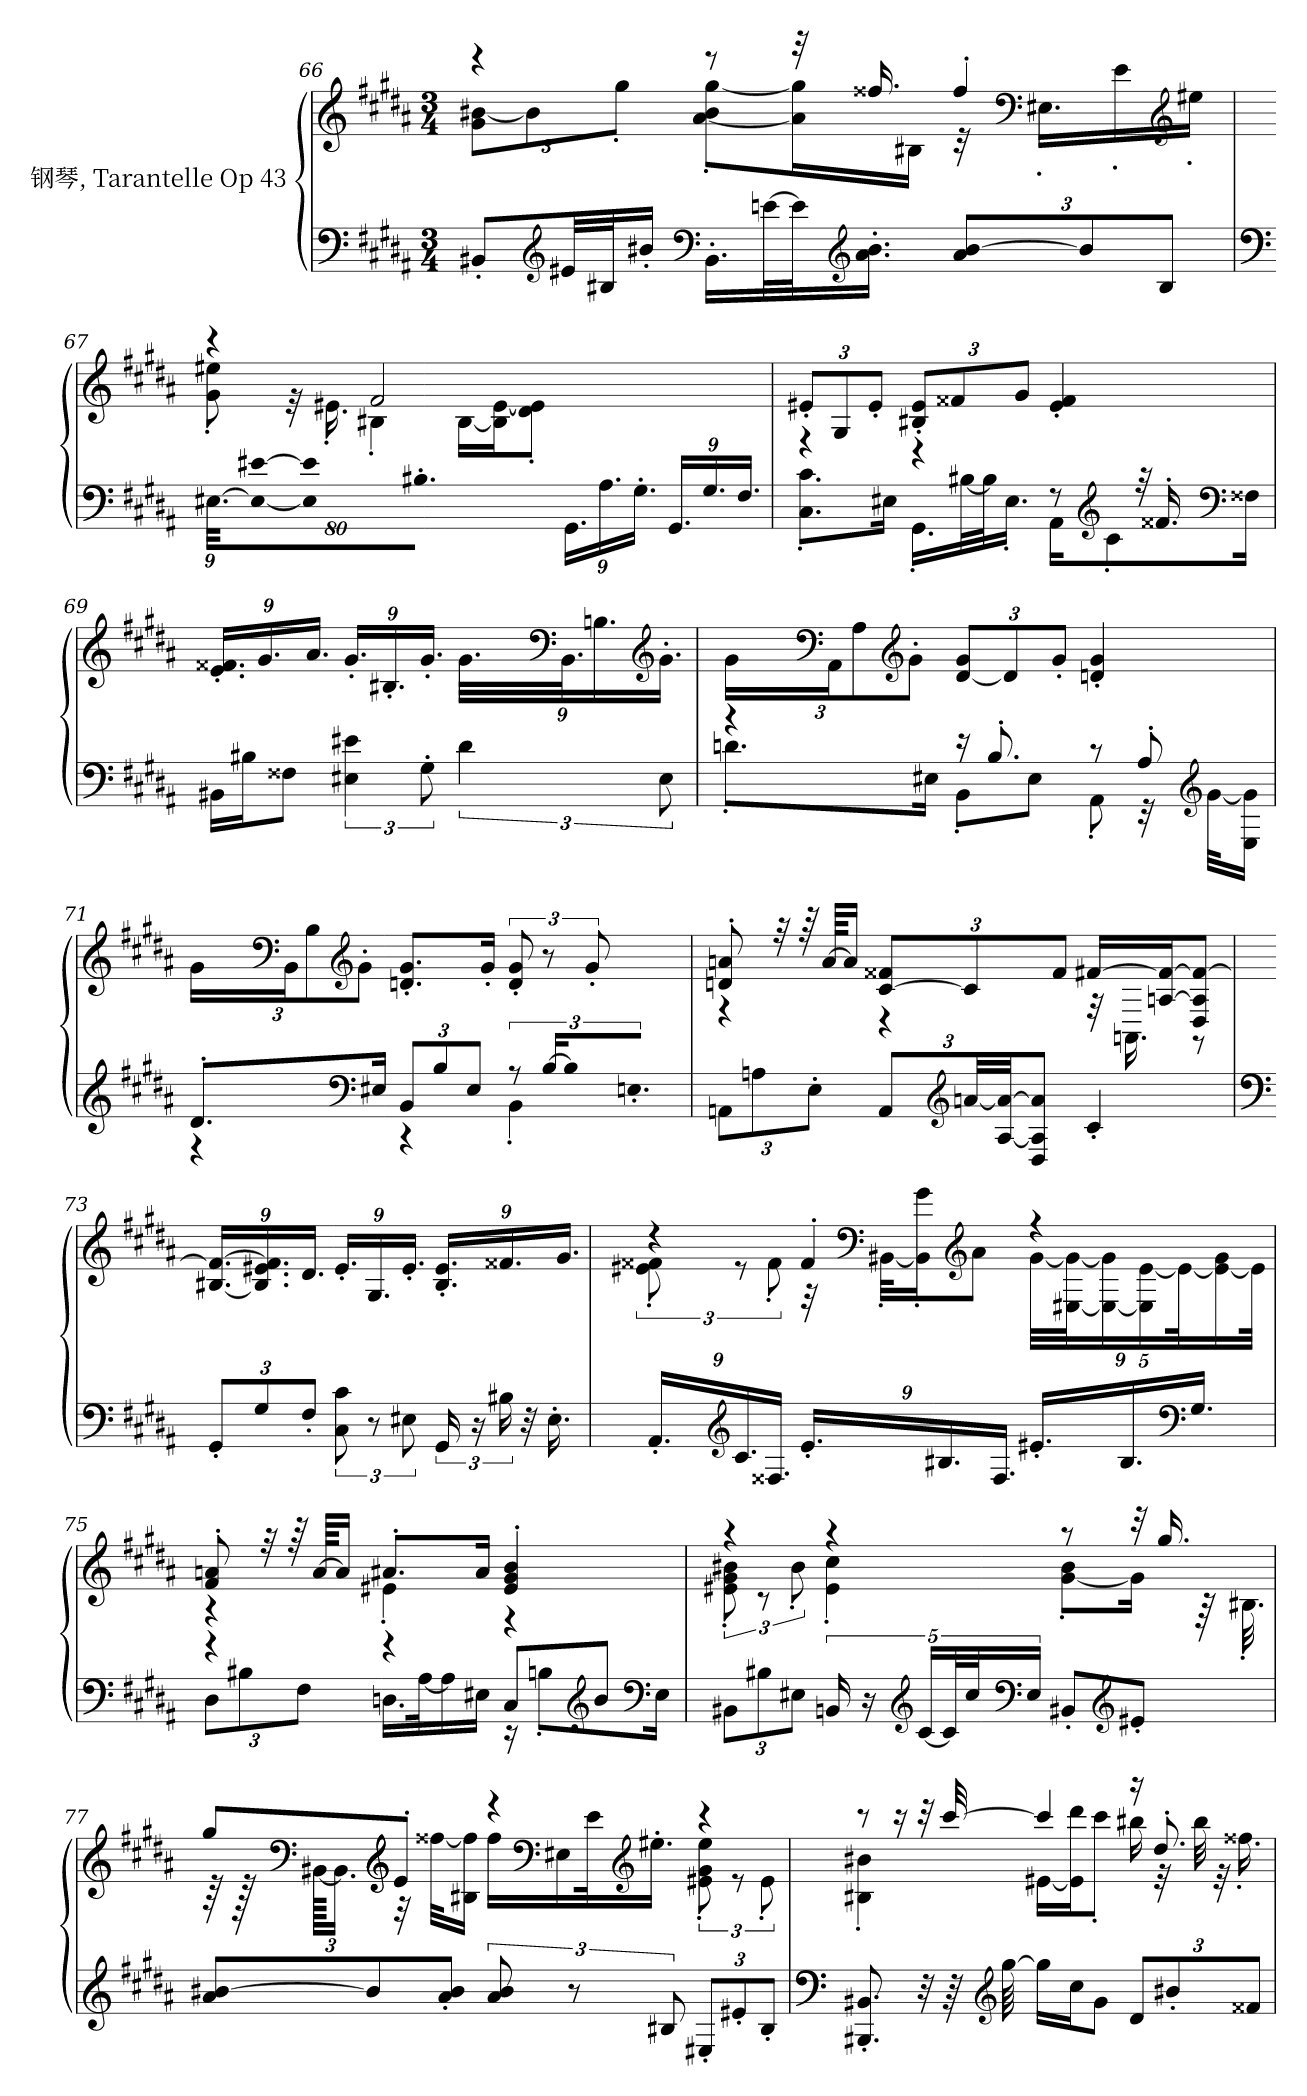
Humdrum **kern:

**kern	**kern
*part1	*part1
*staff2	*staff1
*I"钢琴, Tarantelle Op 43	*
!!LO:LB:g=z
*clefF4	*clefG2
*k[f#c#g#d#a#]	*k[f#c#g#d#a#]
*M3/4	*M3/4
=66	=66
*	*^
*	*	*Xbrackettup
8BB#X'/L	4r	12g#\ [12b#X\L
.	.	12b#\]
*clefG2	*	*
32e#X/LL	.	.
32B#X/J	.	.
.	.	12gg#'\J
16b#X'/JJ	.	.
*clefF4	*	*
16.BB#'\LL	8r	[8a#\' 8b#\' [8gg#\'L
[32en\L	.	.
32e\J]	32r	16a#\] 16gg#\]L
*clefG2	*	*
16.a#\' 16.b#\'JJ	16.ff##X/	.
.	.	16B#X\JJ
*Xbrackettup	*	*
12a#/ [12b#/L	4ff##'/	32r
*	*clefF4	*
.	.	16.E#X'\LL
12b#/]	.	.
.	.	16e'\
12B#/J	.	.
*	*clefG2	*
.	.	16ee#X'\JJ
!!LO:LB:g=z	!!
=67	=67	=67
*clefF4	*	*
[36.E#X\KKL	4r	8g#\' 8ee#X\'
!LO:N:vis=8	!	!
640%71E#\_ [640%71e#X\	.	.
.	.	32r
!LO:N:vis=64	!	!
640%9E#\] 640%9e#\]KKL	.	.
.	.	16.e#X'\
18.B#X'\JJ	.	.
18.GG#\LL	2f#/	4B#X'\
18.A#\	.	.
18.G#'\JJ	.	.
18.GG#/LL	.	[16B#\LL
.	.	16B#\] [16e#\J
18.G#/	.	.
.	.	8d#\' 8e#\]'J
18.F#/JJ	.	.
*	*v	*v
=68	=68
*^	*
4r	8.C#\' 8.c#\'L	12e#X'/L
.	.	12G#/
.	.	12e#'/J
.	16E#X\Jk	.
4r	16.GG#'\LL	12B#X/' 12e#/'L
.	.	12f##X/
.	[32B#X\L	.
.	32B#\J]	.
.	16.E#'\JJ	.
.	.	12g#/J
8r	16AA#\KL	4e#/' 4f##/'
*clefG2	*	*
.	8c#'\	.
32r	.	.
16.f##X'/	.	.
*clefF4	*	*
.	16F##X\Jk	.
*v	*v	*
!!LO:LB:g=z
=69	=69
16BB#X\LL	18.e/' 18.f##X/'LL
16B#X\J	.
.	18.g#/
8F##X\J	.
.	18.a#/JJ
*brackettup	*
6E#X\ 6e#X\	18.g#'/LL
.	18.B#X'/
12G#'\	18.g#'/JJ
6d#\	36.g#\LLL
*	*clefF4
.	36.BB\J
.	18.Bn\
*	*clefG2
12E#\	18.g#'\JJ
=70	=70
*^	*
4r	8.dn'\L	24g#\LL
*	*	*clefF4
.	.	24AA#\J
.	.	12A#\
*	*	*clefG2
.	.	12g#'\J
.	16E#X\Jk	.
16r	8BB'\L	[12d#/ 12g#/L
8.B'/	.	.
.	.	12d#/]
.	8E#\J	.
.	.	12g#'/J
8r	8AA#'\	4dn/' 4g#/'
8A#'/	32r	.
*clefG2	*	*
.	[32g#\KLL	.
.	16E#\ 16g#\]JJ	.
!!LO:LB:g=z
=71	=71	=71
8.d#'/L	4r	24g#\LL
*	*	*clefF4
.	.	24BB\J
.	.	12B\
*	*	*clefG2
.	.	12g#'\J
*clefF4	*	*
16E#X/Jk	.	.
*Xbrackettup	*	*
12BB/L	4r	8.dn/' 8.g#/'L
12B/	.	.
12E#/J	.	.
.	.	16g#'/Jk
*brackettup	*	*brackettup
12r	4BB'\	12d/' 12g#/'
[24B/LL	.	12r
32B/K]	.	.
16.En'/JJ	.	.
.	.	12g#'/
*v	*v	*
=72	=72
*Xbrackettup	*
*	*^
12AAn\L	8dn/' 8an/'	4r
12An\	.	.
.	32r	.
.	64r	.
12E'\J	.	.
.	[64a/KKLL	.
.	16a/JJ]	.
*	*Xbrackettup	*
12AA/L	[12c#/ 12f##X/L	4r
*clefG2	*	*
[48an/LL	12c#/]	.
[48A/ 48a/_JJ	.	.
8D#/ 8A/] 8a/]J	.	.
.	12f##/J	.
4c#'/	[16f#X/LL	32r
.	.	16.AAn\
.	[16An/ 16f#/_J	.
.	8D#/ 8A/] 8f#/_J	8r
*	*v	*v
!!LO:PB:g=z
=73	=73
*clefF4	*
12GG#'/L	[18.B#X/ 18.f#/_LL
12G#/	18.B#/] 18.e#X/ 18.f#/]
12F#'/J	18.d#/JJ
*brackettup	*
12C#\ 12c#\	18.e#'/LL
12r	18.G#/
12E#X\	18.e#'/JJ
24GG#/	18.B#/' 18.e#/'LL
24r	.
24B#X\	18.f##X/
32r	.
16.E#'\	.
.	18.g#/JJ
!!LO:LB:g=z
=74	=74
*	*^
*Xbrackettup	*	*brackettup
18.AA#'/LL	4r	12e#X\' 12f##X\'
*clefG2	*	*
18.c#/	.	12r
18.F##X/JJ	.	12f##'\
18.e'/LL	4f##'/	32r
*	*clefF4	*
.	.	[32BB#X'\KLL
.	.	16BB#\]' 16g#\'J
18.B#X/	.	.
*	*clefG2	*
.	.	8a#\J
18.F##/JJ	.	.
*	*	*Xbrackettup
18.e#X'/LL	4r	[40g#\LLL
.	.	[40E#X\ 40g#\_J
.	.	20E#\_ 20g#\]
18.B#/	.	.
.	.	20E#\] [20e#\
.	.	40e#\K_
*clefF4	*	*
18.G#/JJ	.	.
.	.	20e#\_ 20g#\
.	.	40e#\JJk]
!!LO:LB:g=z	!!
=75	=75	=75
*^	*	*
4r	12D#\L	8f#/' 8an/'	4r
.	12B#X\	.	.
.	.	32r	.
.	.	64r	.
.	12F#\J	.	.
.	.	[64a/KKLL	.
.	.	16a/JJ]	.
4r	16.Dn\LL	8.a#X'/L	4e#X'\
.	[32A#\K	.	.
.	16A#\]	.	.
.	16E#X\JJ	16a#/Jk	.
8C#/L	16r	4e#/' 4g#/' 4b/'	4r
.	8Bn'\L	.	.
*clefG2	*	*	*
8b/J	.	.	.
*clefF4	*	*	*
.	16E#\Jk	.	.
*v	*v	*	*
!!LO:LB:g=z	!!
=76	=76	=76
*	*	*brackettup
12BB#X\L	4r	12e#X\' 12g#\' 12b#X\'
12B#X\	.	12r
12E#X\J	.	12b#'\
*brackettup	*	*
20BBn/	4r	4e#\' 4cc#\'
20r	.	.
*clefG2	*	*
[20c#/LL	.	.
40c#/L]	.	.
40cc#/J	.	.
*clefF4	*	*
20E#/JJ	.	.
8BB#X'/L	8r	[8g#\' 8b#\'L
*clefG2	*	*
8e#X'/J	32r	16g#\Jk]
.	16.gg#/	.
.	.	64r
.	.	32.B#X'\
!!LO:LB:g=z	!!
=77	=77	=77
*Xbrackettup	*	*
12a#/ [12b#X/L	8gg#/L	64r
.	.	128r
*	*clefF4	*
.	.	[128BB#X\KKKLL
.	.	16.BB#\JJ]
12b#/]	.	.
*	*clefG2	*
.	8e'/J	32r
.	.	[32ff##X\KLL
12a#/' 12b#/'J	.	.
.	.	16B#X\ 16ff##\]JJ
*brackettup	*	*
12a#/ 12b#/	4r	16ff##\LL
*	*clefF4	*
.	.	16E#X\
12r	.	.
.	.	32e\K
*	*clefG2	*
.	.	16.ee#X'\JJ
12B#X/	.	.
*Xbrackettup	*	*
12E#X'/L	4r	12e#X\' 12g#\' 12ee#\'
12e#X'/	.	12r
12B#'/J	.	12e#'\
!!LO:LB:g=z	!!
=78	=78	=78
*clefF4	*	*
8.BBB#X/' 8.BB#X/'	8r	4B#X\' 4b#X\'
.	16r	.
32r	32r	.
64r	[32ccc#/	.
*clefG2	*	*
[64gg#\	.	.
16gg#\LL]	4ccc#/]	[16e#X\LL
16cc#\J	.	16e#\] 16ddd#\J
8g#\J	.	8ccc#'\J
12d#/L	16r	16bb#X\
.	8.dd#'/	32r
12b#X'/	.	.
.	.	32bb#\
.	.	32r
.	.	16.ff##X'\
12f##X/J	.	.
*	*v	*v
=	=
*-	*-
